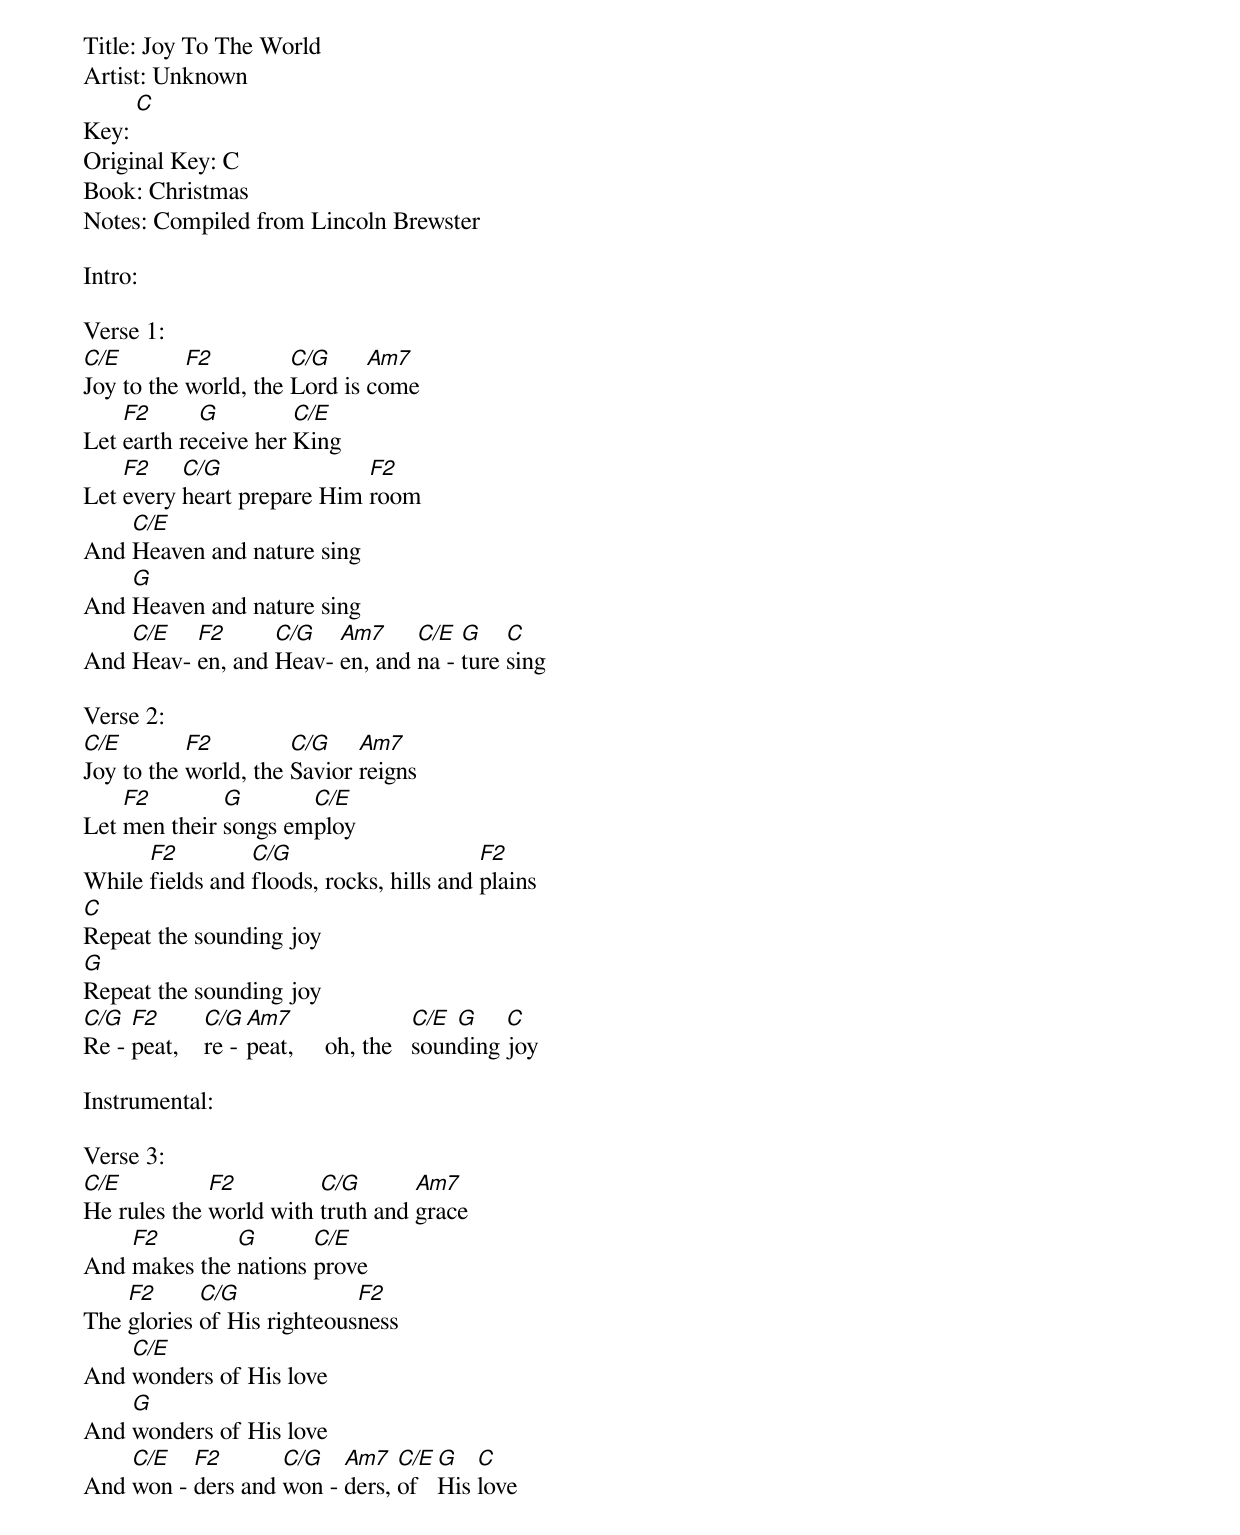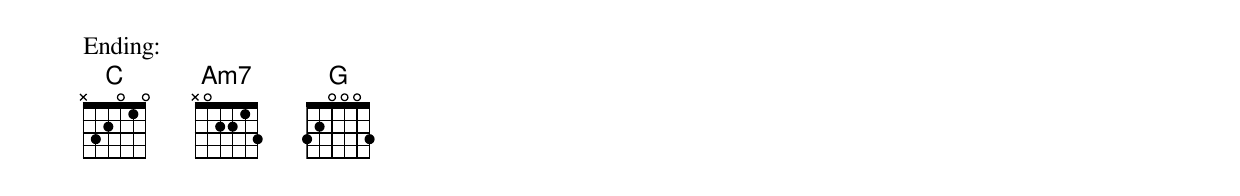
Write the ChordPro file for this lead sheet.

Title: Joy To The World
Artist: Unknown
Key: [C]
Original Key: C
Book: Christmas
Notes: Compiled from Lincoln Brewster

Intro:

Verse 1:
[C/E]Joy to the [F2]world, the [C/G]Lord is [Am7]come
Let [F2]earth re[G]ceive her [C/E]King
Let [F2]every [C/G]heart prepare Him [F2]room
And [C/E]Heaven and nature sing
And [G]Heaven and nature sing
And [C/E]Heav- [F2]en, and [C/G]Heav- [Am7]en, and [C/E]na - [G]ture [C]sing

Verse 2:
[C/E]Joy to the [F2]world, the [C/G]Savior [Am7]reigns
Let [F2]men their [G]songs em[C/E]ploy
While [F2]fields and [C/G]floods, rocks, hills and [F2]plains
[C]Repeat the sounding joy
[G]Repeat the sounding joy
[C/G]Re - [F2]peat,    [C/G]re - [Am7]peat,     oh, the   [C/E]soun[G]ding [C]joy

Instrumental:

Verse 3:
[C/E]He rules the [F2]world with [C/G]truth and [Am7]grace
And [F2]makes the [G]nations [C/E]prove
The [F2]glories [C/G]of His righteous[F2]ness
And [C/E]wonders of His love
And [G]wonders of His love
And [C/E]won - [F2]ders and [C/G]won - [Am7]ders, [C/E]of [G]His [C]love

Ending:
